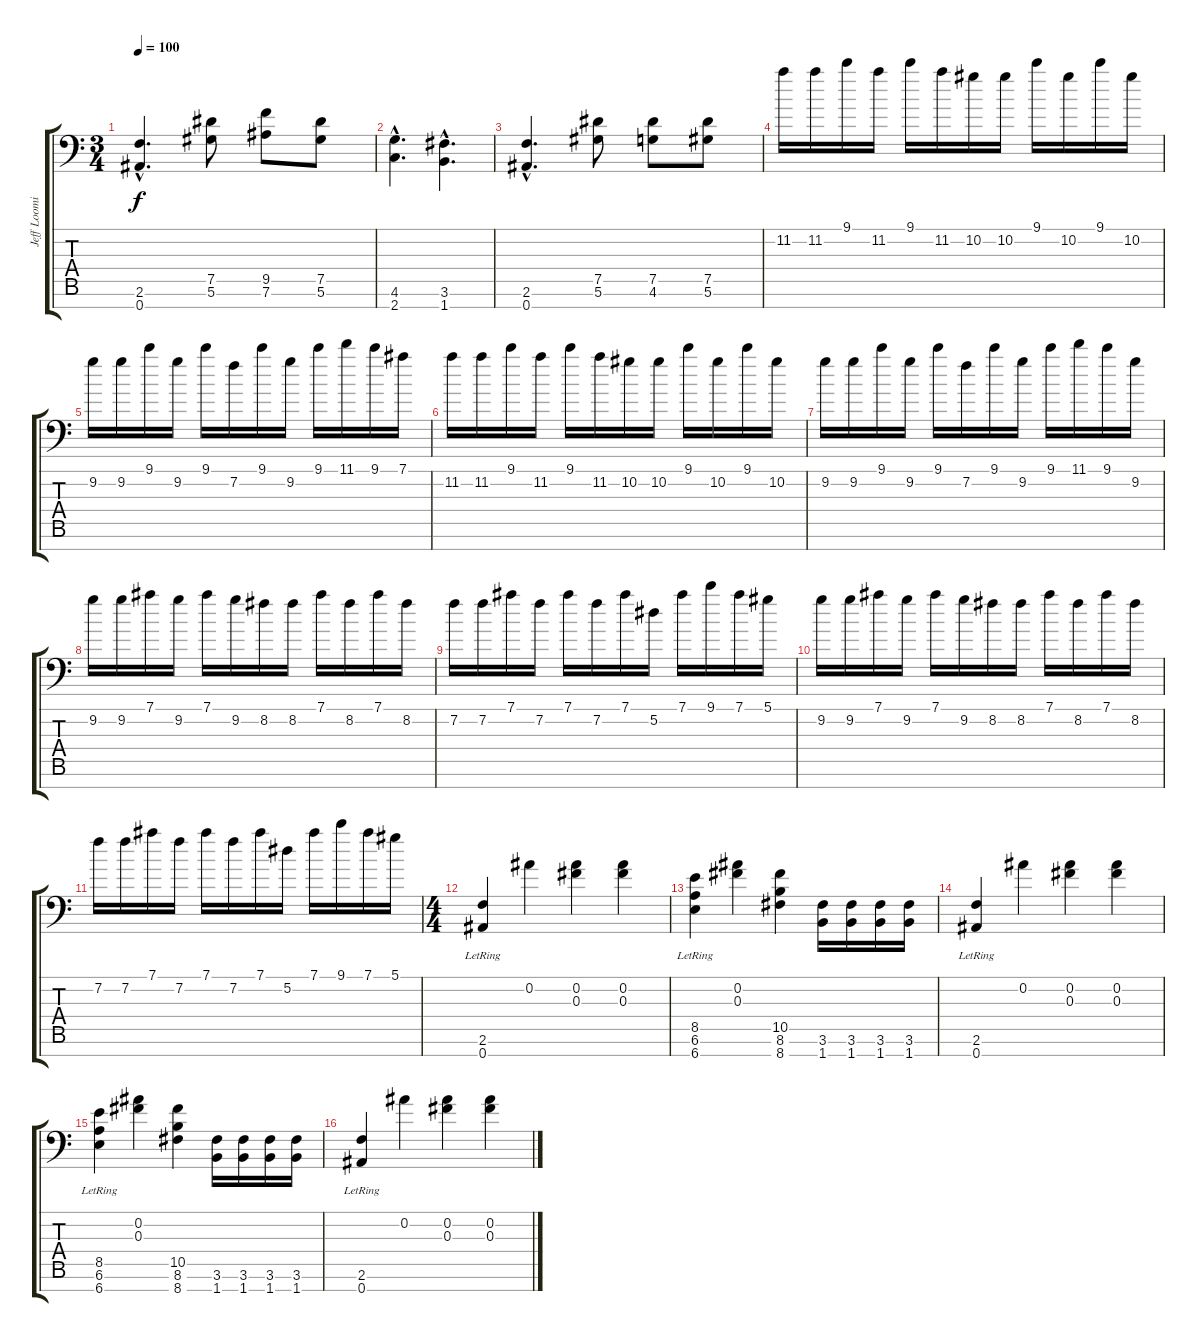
\track ("Jeff Loomis" "Jeff Loomi") {instrument distortionguitar}
\staff {score tabs}
\tuning (Eb4 Bb3 Gb3 Db3 Ab2 Eb2 Bb1) {hide}
\ts (3 4)
\tempo 100
\clef f4
\ks c
(2.6{hac} 0.7{hac}).4{d dy f} (7.5 5.6).8 (9.5 7.6).8 (7.5 5.6).8 |
(4.6{hac} 2.7{hac}).4{d} (3.6{hac} 1.7{hac}).4{d} |
(2.6{hac} 0.7{hac}).4{d} (7.5 5.6).8 (7.5 4.6).8 (7.5 5.6).8 |
11.2.16{volume 13} 11.2.16 9.1.16 11.2.16 9.1.16 11.2.16 10.2.16 10.2.16 9.1.16 10.2.16 9.1.16 10.2.16 |
9.2.16 9.2.16 9.1.16 9.2.16 9.1.16 7.2.16 9.1.16 9.2.16 9.1.16 11.1.16 9.1.16 7.1.16 |
11.2.16{volume 13} 11.2.16 9.1.16 11.2.16 9.1.16 11.2.16 10.2.16 10.2.16 9.1.16 10.2.16 9.1.16 10.2.16 |
9.2.16 9.2.16 9.1.16 9.2.16 9.1.16 7.2.16 9.1.16 9.2.16 9.1.16 11.1.16 9.1.16 9.2.16 |
9.2.16 9.2.16 7.1.16 9.2.16 7.1.16 9.2.16 8.2.16 8.2.16 7.1.16 8.2.16 7.1.16 8.2.16 |
7.2.16 7.2.16 7.1.16 7.2.16 7.1.16 7.2.16 7.1.16 5.2.16 7.1.16 9.1.16 7.1.16 5.1.16 |
9.2.16 9.2.16 7.1.16 9.2.16 7.1.16 9.2.16 8.2.16 8.2.16 7.1.16 8.2.16 7.1.16 8.2.16 |
7.2.16 7.2.16 7.1.16 7.2.16 7.1.16 7.2.16 7.1.16 5.2.16 7.1.16 9.1.16 7.1.16 5.1.16 |
\ts (4 4)
(2.6{lr} 0.7{lr}).4 0.2.4 (0.2 0.3).4 (0.2 0.3).4 |
(8.5{lr} 6.6{lr} 6.7).4 (0.2 0.3).4 (10.5 8.6 8.7).4 (3.6 1.7).16 (3.6 1.7).16 (3.6 1.7).16 (3.6 1.7).16 |
(2.6{lr} 0.7{lr}).4 0.2.4 (0.2 0.3).4 (0.2 0.3).4 |
(8.5{lr} 6.6{lr} 6.7).4 (0.2 0.3).4 (10.5 8.6 8.7).4 (3.6 1.7).16 (3.6 1.7).16 (3.6 1.7).16 (3.6 1.7).16 |
(2.6{lr} 0.7{lr}).4 0.2.4 (0.2 0.3).4 (0.2 0.3).4
